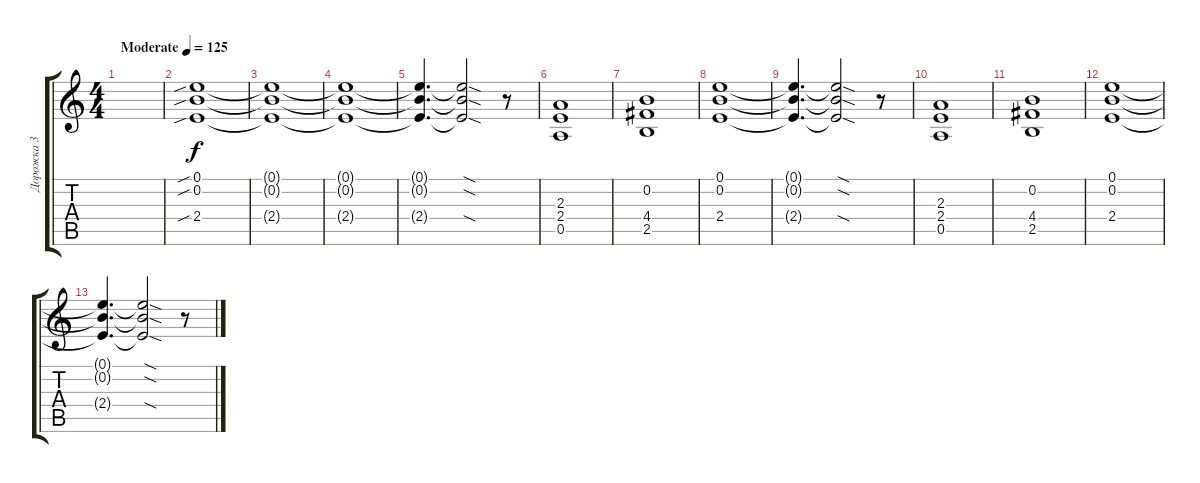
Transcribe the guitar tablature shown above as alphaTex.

\track ("Дорожка 3" "Дорожка 3") {instrument distortionguitar}
\staff {score tabs}
\tuning (E4 B3 G3 D3 A2 E2) {hide}
\ts (4 4)
\tempo (125 "Moderate")
\clef g2
\ks c
|
(0.1{sib} 0.2{sib} 2.4{sib}).1 |
(0.1{t} 0.2{t} 2.4{t}).1 |
(0.1{t} 0.2{t} 2.4{t}).1 |
(0.1{t} 0.2{t} 2.4{t}).4{d} (0.1{sod t} 0.2{sod t} 2.4{sod t}).2 r.8 |
(2.3 2.4 0.5).1 |
(0.2 4.4 2.5).1 |
(0.1 0.2 2.4).1 |
(0.1{t} 0.2{t} 2.4{t}).4{d} (0.1{sod t} 0.2{sod t} 2.4{sod t}).2 r.8 |
(2.3 2.4 0.5).1 |
(0.2 4.4 2.5).1 |
(0.1 0.2 2.4).1 |
(0.1{t} 0.2{t} 2.4{t}).4{d} (0.1{sod t} 0.2{sod t} 2.4{sod t}).2 r.8
